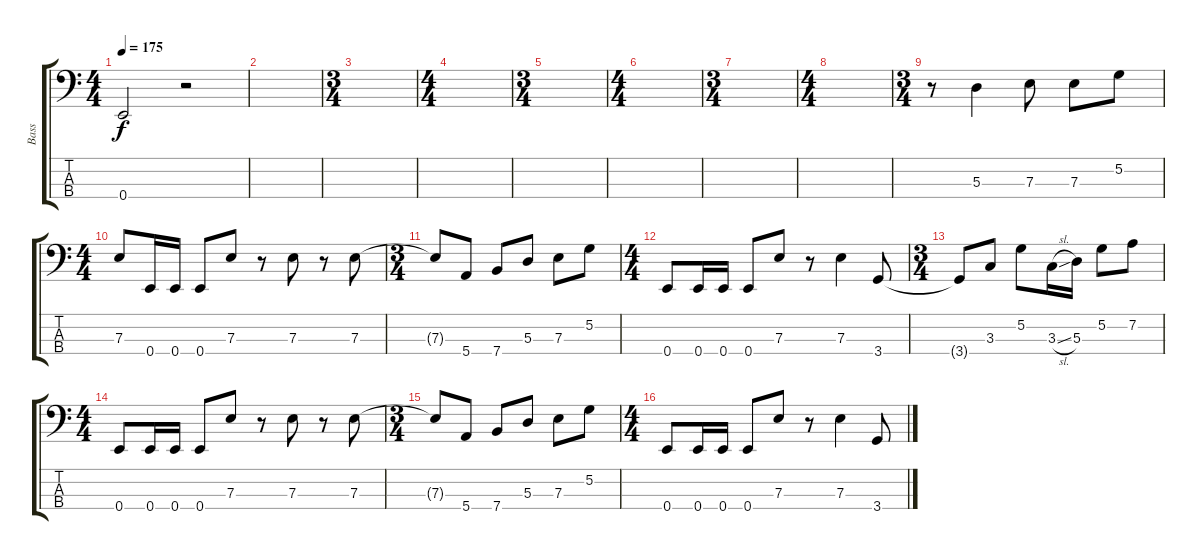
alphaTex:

\track ("Bass" "Bass") {instrument electricbassfinger}
\staff {score tabs}
\tuning (G2 D2 A1 E1) {hide}
\ts (4 4)
\tempo 175
\clef f4
\ks c
0.4{t}.2{dy f} r.2 |
|
\ts (3 4)
|
\ts (4 4)
|
\ts (3 4)
|
\ts (4 4)
|
\ts (3 4)
|
\ts (4 4)
|
\ts (3 4)
r.8 5.3.4 7.3.8 7.3.8 5.2.8 |
\ts (4 4)
7.3.8 0.4.16 0.4.16 0.4.8 7.3.8 r.8 7.3.8 r.8 7.3.8 |
\ts (3 4)
7.3{t}.8 5.4.8 7.4.8 5.3.8 7.3.8 5.2.8 |
\ts (4 4)
0.4.8 0.4.16 0.4.16 0.4.8 7.3.8 r.8 7.3.4 3.4.8 |
\ts (3 4)
3.4{t}.8 3.3.8 5.2.8 3.3{sl}.16 5.3.16 5.2.8 7.2.8 |
\ts (4 4)
0.4.8 0.4.16 0.4.16 0.4.8 7.3.8 r.8 7.3.8 r.8 7.3.8 |
\ts (3 4)
7.3{t}.8 5.4.8 7.4.8 5.3.8 7.3.8 5.2.8 |
\ts (4 4)
0.4.8 0.4.16 0.4.16 0.4.8 7.3.8 r.8 7.3.4 3.4.8
